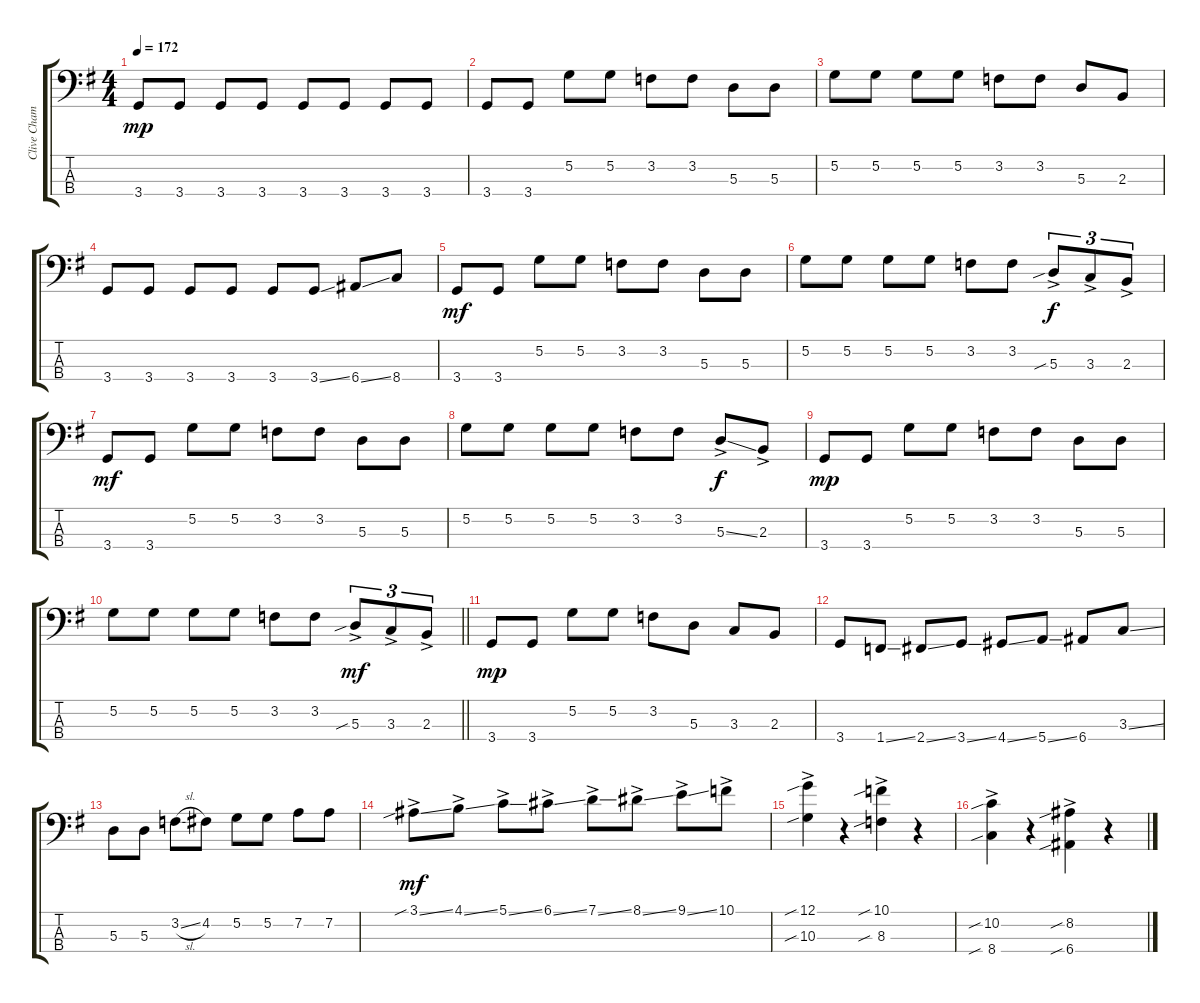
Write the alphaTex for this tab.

\track ("Clive Chaman" "Clive Cham") {instrument electricbassfinger}
\staff {score tabs}
\tuning (G2 D2 A1 E1) {hide}
\ts (4 4)
\tempo 172
\clef f4
\ks g
3.4.8{dy mp} 3.4.8 3.4.8 3.4.8 3.4.8 3.4.8 3.4.8 3.4.8 |
3.4.8 3.4.8 5.2.8 5.2.8 3.2.8 3.2.8 5.3.8 5.3.8 |
5.2.8 5.2.8 5.2.8 5.2.8 3.2.8 3.2.8 5.3.8 2.3.8 |
3.4.8 3.4.8 3.4.8 3.4.8 3.4.8 3.4{ss}.8 6.4{ss}.8 8.4.8 |
3.4.8{dy mf} 3.4.8 5.2.8 5.2.8 3.2.8 3.2.8 5.3.8 5.3.8 |
5.2.8 5.2.8 5.2.8 5.2.8 3.2.8 3.2.8 5.3{sib ac}.8{tu (3 2) dy f} 3.3{ac}.8{tu (3 2)} 2.3{ac}.8{tu (3 2)} |
3.4.8{dy mf} 3.4.8 5.2.8 5.2.8 3.2.8 3.2.8 5.3.8 5.3.8 |
5.2.8 5.2.8 5.2.8 5.2.8 3.2.8 3.2.8 5.3{ss ac}.8{dy f} 2.3{ac}.8 |
3.4.8{dy mp} 3.4.8 5.2.8 5.2.8 3.2.8 3.2.8 5.3.8 5.3.8 |
\barLineRight lightlight
5.2.8 5.2.8 5.2.8 5.2.8 3.2.8 3.2.8 5.3{sib ac}.8{tu (3 2) dy mf} 3.3{ac}.8{tu (3 2)} 2.3{ac}.8{tu (3 2)} |
3.4.8{dy mp} 3.4.8 5.2.8 5.2.8 3.2.8 5.3.8 3.3.8 2.3.8 |
3.4.8 1.4{ss}.8 2.4{ss}.8 3.4{ss}.8 4.4{ss}.8 5.4{ss}.8 6.4.8 3.3{ss}.8 |
5.3.8 5.3.8 3.2{sl}.8 4.2.8 5.2.8 5.2.8 7.2.8 7.2.8 |
3.1{sib ss ac}.8{dy mf} 4.1{ss ac}.8 5.1{ss ac}.8 6.1{ss ac}.8 7.1{ss ac}.8 8.1{ss ac}.8 9.1{ss ac}.8 10.1{ac}.8 |
(12.1{sib ac} 10.3{sib ac}).4 r.4 (10.1{sib ac} 8.3{sib ac}).4 r.4 |
(10.2{sib ac} 8.4{sib ac}).4 r.4 (8.2{sib ac} 6.4{sib ac}).4 r.4
